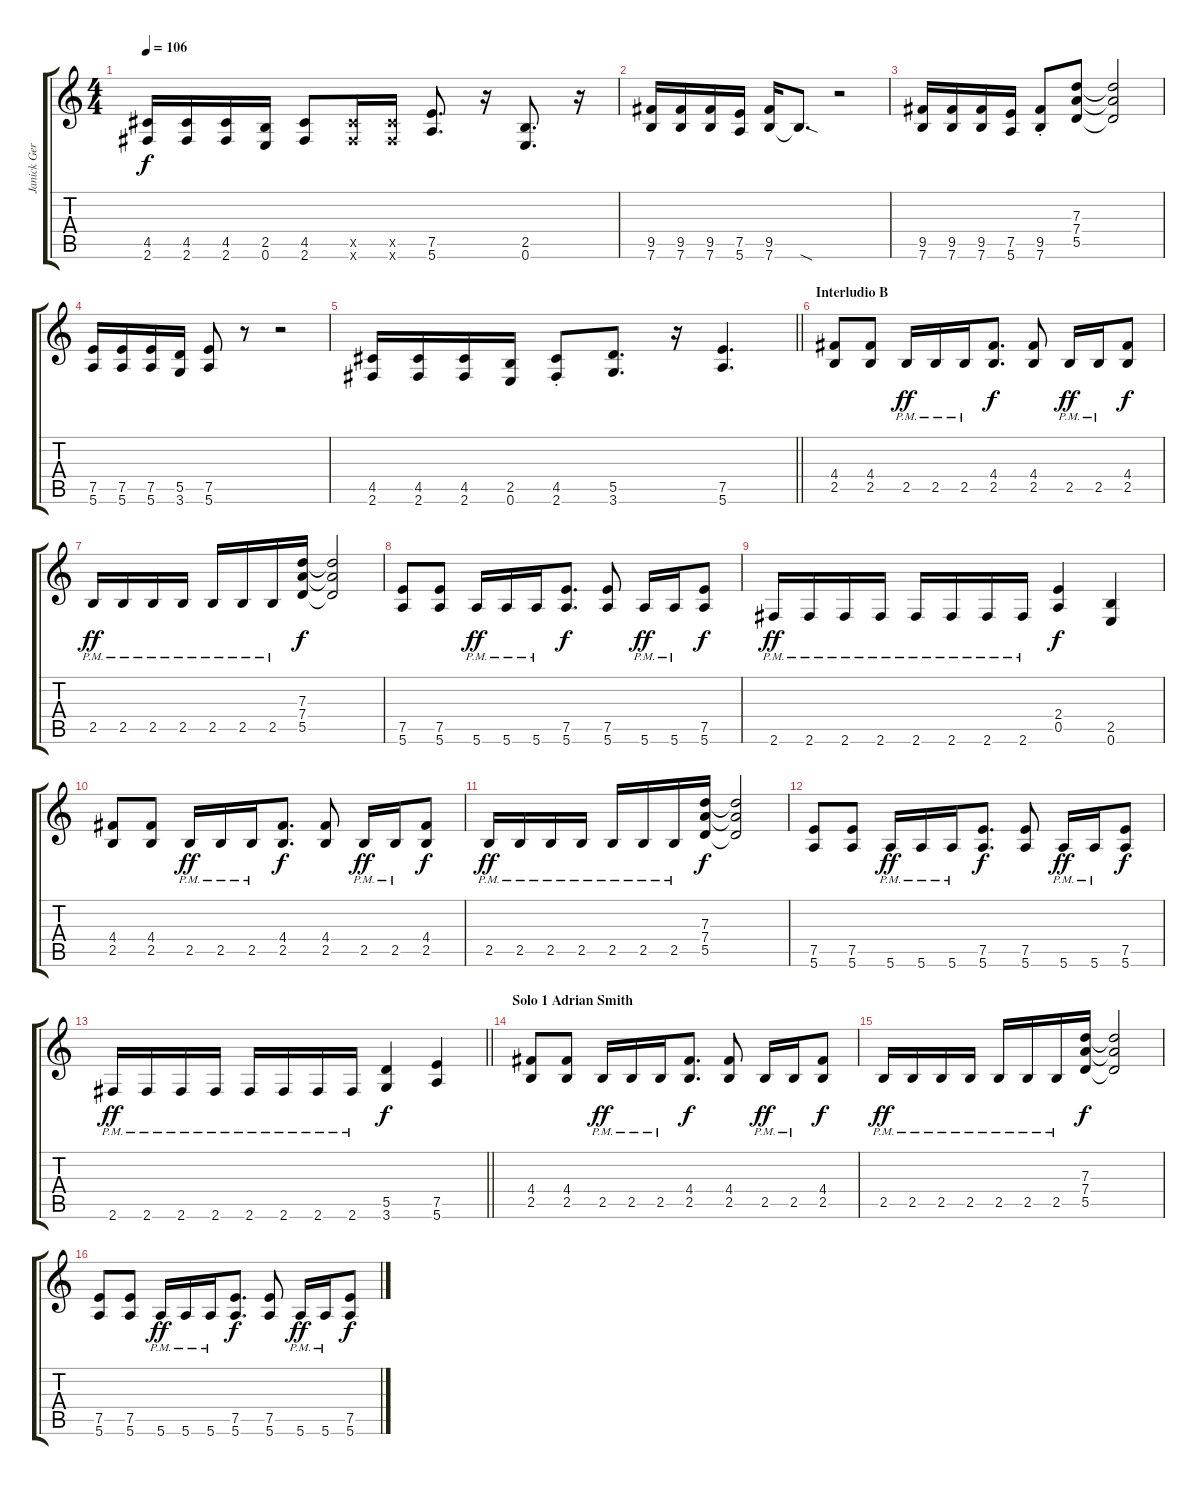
\track ("Janick Gers" "Janick Ger") {instrument overdrivenguitar}
\staff {score tabs}
\tuning (E4 B3 G3 D3 A2 E2) {hide}
\ts (4 4)
\tempo 106
\clef g2
\ks c
(4.5 2.6).16{dy f} (4.5 2.6).16 (4.5 2.6).16 (2.5 0.6).16 (4.5 2.6).8 (4.5{x} 2.6{x}).16 (4.5{x} 2.6{x}).16 (7.5 5.6).8{d} r.16 (2.5 0.6).8{d} r.16 |
(9.5 7.6).16 (9.5 7.6).16 (9.5 7.6).16 (7.5 5.6).16 (9.5 7.6).16 7.6{sod t}.8{d} r.2 |
(9.5 7.6).16 (9.5 7.6).16 (9.5 7.6).16 (7.5 5.6).16 (9.5{st} 7.6{st}).8 (7.3 7.4 5.5).8 (7.3{t} 7.4{t} 5.5{t}).2 |
(7.5 5.6).16 (7.5 5.6).16 (7.5 5.6).16 (5.5 3.6).16 (7.5 5.6).8 r.8 r.2 |
\barLineRight lightlight
(4.5 2.6).16 (4.5 2.6).16 (4.5 2.6).16 (2.5 0.6).16 (4.5{st} 2.6{st}).8 (5.5 3.6).8{d} r.16 (7.5 5.6).4{d} |
\section ("" "Interludio B")
(4.4 2.5).8 (4.4 2.5).8 2.5{pm}.16{dy ff} 2.5{pm}.16 2.5{pm}.16 (4.4 2.5).8{d dy f} (4.4 2.5).8 2.5{pm}.16{dy ff} 2.5{pm}.16 (4.4 2.5).8{dy f} |
2.5{pm}.16{dy ff} 2.5{pm}.16 2.5{pm}.16 2.5{pm}.16 2.5{pm}.16 2.5{pm}.16 2.5{pm}.16 (7.3 7.4 5.5).16{dy f} (7.3{t} 7.4{t} 5.5{t}).2 |
(7.5 5.6).8 (7.5 5.6).8 5.6{pm}.16{dy ff} 5.6{pm}.16 5.6{pm}.16 (7.5 5.6).8{d dy f} (7.5 5.6).8 5.6{pm}.16{dy ff} 5.6{pm}.16 (7.5 5.6).8{dy f} |
2.6{pm}.16{dy ff} 2.6{pm}.16 2.6{pm}.16 2.6{pm}.16 2.6{pm}.16 2.6{pm}.16 2.6{pm}.16 2.6{pm}.16 (2.4 0.5).4{dy f} (2.5 0.6).4 |
(4.4 2.5).8 (4.4 2.5).8 2.5{pm}.16{dy ff} 2.5{pm}.16 2.5{pm}.16 (4.4 2.5).8{d dy f} (4.4 2.5).8 2.5{pm}.16{dy ff} 2.5{pm}.16 (4.4 2.5).8{dy f} |
2.5{pm}.16{dy ff} 2.5{pm}.16 2.5{pm}.16 2.5{pm}.16 2.5{pm}.16 2.5{pm}.16 2.5{pm}.16 (7.3 7.4 5.5).16{dy f} (7.3{t} 7.4{t} 5.5{t}).2 |
(7.5 5.6).8 (7.5 5.6).8 5.6{pm}.16{dy ff} 5.6{pm}.16 5.6{pm}.16 (7.5 5.6).8{d dy f} (7.5 5.6).8 5.6{pm}.16{dy ff} 5.6{pm}.16 (7.5 5.6).8{dy f} |
\barLineRight lightlight
2.6{pm}.16{dy ff} 2.6{pm}.16 2.6{pm}.16 2.6{pm}.16 2.6{pm}.16 2.6{pm}.16 2.6{pm}.16 2.6{pm}.16 (5.5 3.6).4{dy f} (7.5 5.6).4 |
\section ("" "Solo 1 Adrian Smith")
(4.4 2.5).8 (4.4 2.5).8 2.5{pm}.16{dy ff} 2.5{pm}.16 2.5{pm}.16 (4.4 2.5).8{d dy f} (4.4 2.5).8 2.5{pm}.16{dy ff} 2.5{pm}.16 (4.4 2.5).8{dy f} |
2.5{pm}.16{dy ff} 2.5{pm}.16 2.5{pm}.16 2.5{pm}.16 2.5{pm}.16 2.5{pm}.16 2.5{pm}.16 (7.3 7.4 5.5).16{dy f} (7.3{t} 7.4{t} 5.5{t}).2 |
(7.5 5.6).8 (7.5 5.6).8 5.6{pm}.16{dy ff} 5.6{pm}.16 5.6{pm}.16 (7.5 5.6).8{d dy f} (7.5 5.6).8 5.6{pm}.16{dy ff} 5.6{pm}.16 (7.5 5.6).8{dy f}
